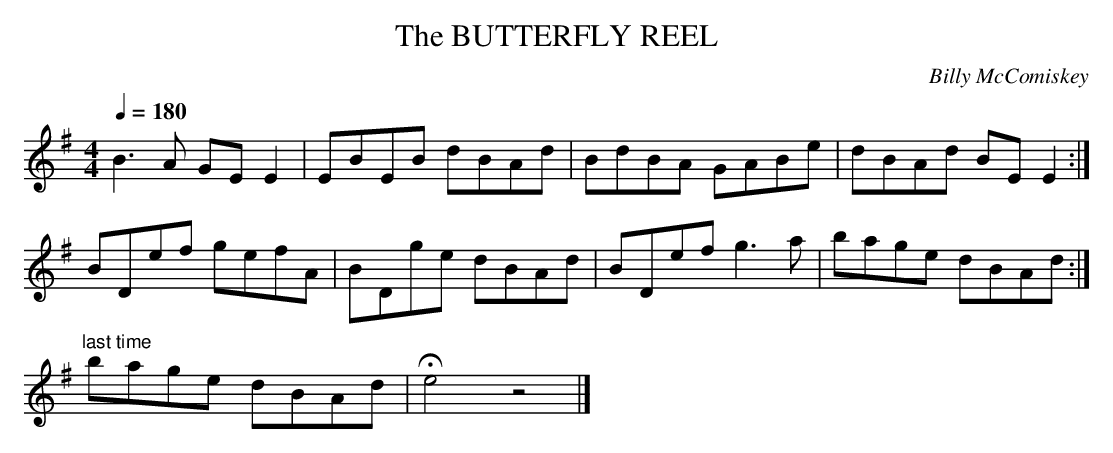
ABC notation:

X:1
T:BUTTERFLY REEL, The
C:Billy McComiskey
Q:1/4=180
M:4/4
L:1/8
K:G
B3A GEE2|EBEB dBAd|BdBA GABe|dBAd BEE2 :|
BDef gefA|BDge dBAd|BDef g3a|bage dBAd :|
"last time"bage dBAd|He4z4|]
